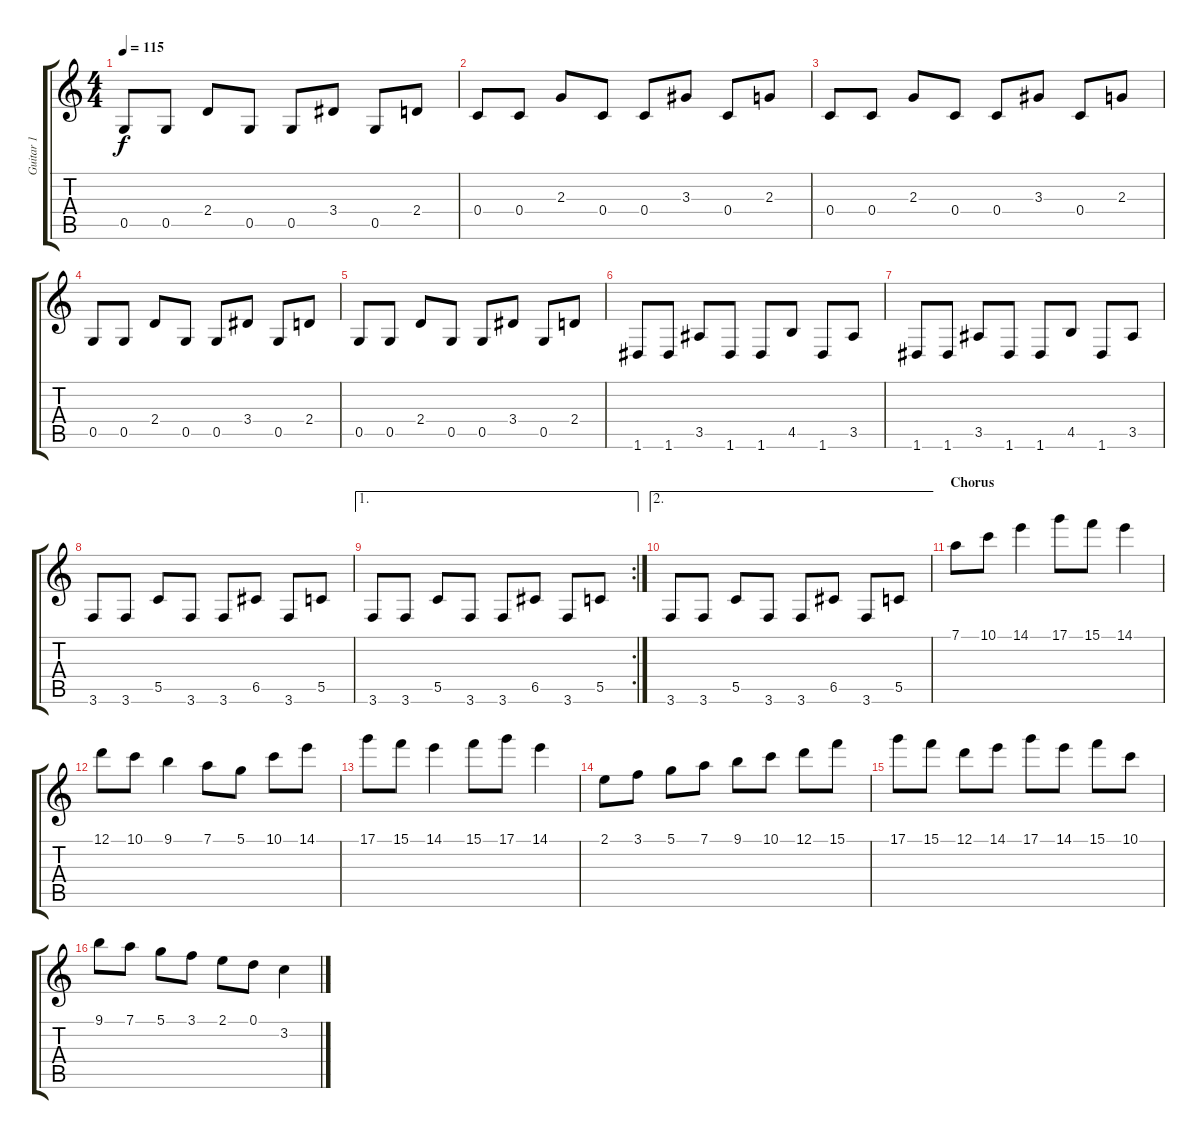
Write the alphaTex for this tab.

\track ("Guitar 1" "Guitar 1") {instrument distortionguitar}
\staff {score tabs}
\tuning (D4 A3 F3 C3 G2 D2) {hide}
\ts (4 4)
\tempo 115
\clef g2
\ks c
0.5.8{dy f} 0.5.8 2.4.8 0.5.8 0.5.8 3.4.8 0.5.8 2.4.8 |
0.4.8 0.4.8 2.3.8 0.4.8 0.4.8 3.3.8 0.4.8 2.3.8 |
0.4.8 0.4.8 2.3.8 0.4.8 0.4.8 3.3.8 0.4.8 2.3.8 |
0.5.8 0.5.8 2.4.8 0.5.8 0.5.8 3.4.8 0.5.8 2.4.8 |
0.5.8 0.5.8 2.4.8 0.5.8 0.5.8 3.4.8 0.5.8 2.4.8 |
1.6.8 1.6.8 3.5.8 1.6.8 1.6.8 4.5.8 1.6.8 3.5.8 |
1.6.8 1.6.8 3.5.8 1.6.8 1.6.8 4.5.8 1.6.8 3.5.8 |
3.6.8 3.6.8 5.5.8 3.6.8 3.6.8 6.5.8 3.6.8 5.5.8 |
\ae 1
\rc 2
3.6.8 3.6.8 5.5.8 3.6.8 3.6.8 6.5.8 3.6.8 5.5.8 |
\ae 2
3.6.8 3.6.8 5.5.8 3.6.8 3.6.8 6.5.8 3.6.8 5.5.8 |
\section ("" "Chorus")
7.1.8 10.1.8 14.1.4 17.1.8 15.1.8 14.1.4 |
12.1.8 10.1.8 9.1.4 7.1.8 5.1.8 10.1.8 14.1.8 |
17.1.8 15.1.8 14.1.4 15.1.8 17.1.8 14.1.4 |
2.1.8 3.1.8 5.1.8 7.1.8 9.1.8 10.1.8 12.1.8 15.1.8 |
17.1.8 15.1.8 12.1.8 14.1.8 17.1.8 14.1.8 15.1.8 10.1.8 |
9.1.8 7.1.8 5.1.8 3.1.8 2.1.8 0.1.8 3.2.4
